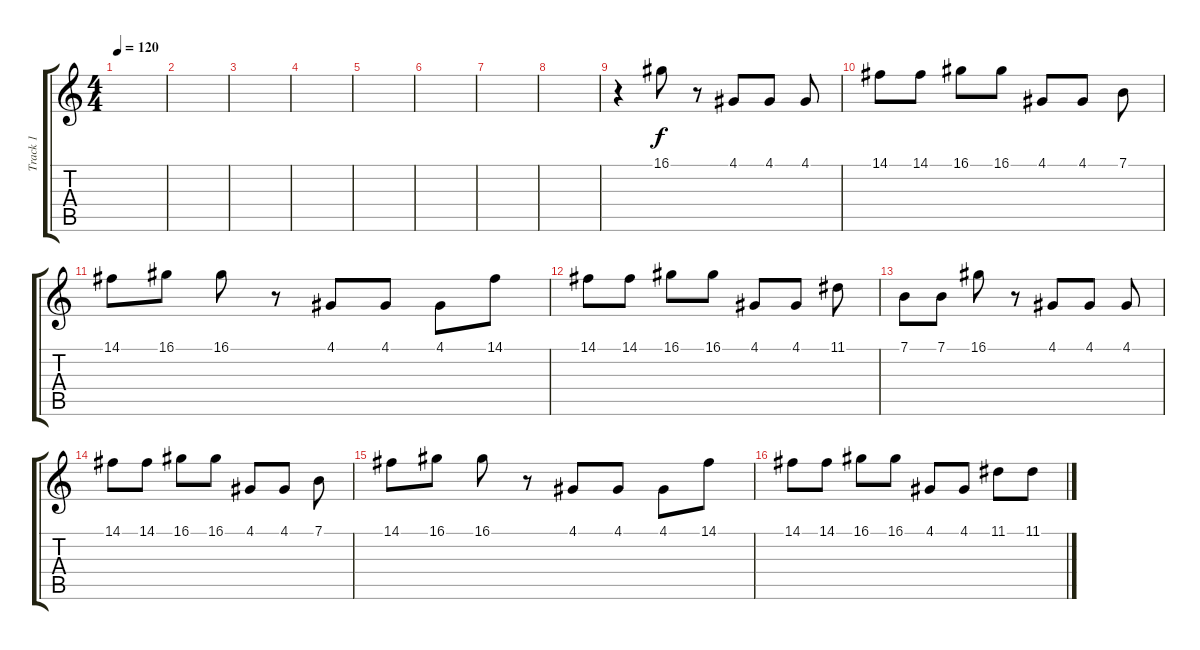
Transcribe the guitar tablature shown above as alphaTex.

\track ("Track 1" "Track 1") {instrument lead2sawtooth}
\staff {score tabs}
\tuning (E4 B3 G3 D3 A2 E2) {hide}
\ts (4 4)
\tempo 120
\clef g2
\ks c
|
|
|
|
|
|
|
|
r.4 16.1.8 r.8 4.1.8 4.1.8 4.1.8 |
14.1.8 14.1.8 16.1.8 16.1.8 4.1.8 4.1.8 7.1.8 |
14.1.8 16.1.8 16.1.8 r.8 4.1.8 4.1.8 4.1.8 14.1.8 |
14.1.8 14.1.8 16.1.8 16.1.8 4.1.8 4.1.8 11.1.8 |
7.1.8 7.1.8 16.1.8 r.8 4.1.8 4.1.8 4.1.8 |
14.1.8 14.1.8 16.1.8 16.1.8 4.1.8 4.1.8 7.1.8 |
14.1.8 16.1.8 16.1.8 r.8 4.1.8 4.1.8 4.1.8 14.1.8 |
14.1.8 14.1.8 16.1.8 16.1.8 4.1.8 4.1.8 11.1.8 11.1.8
